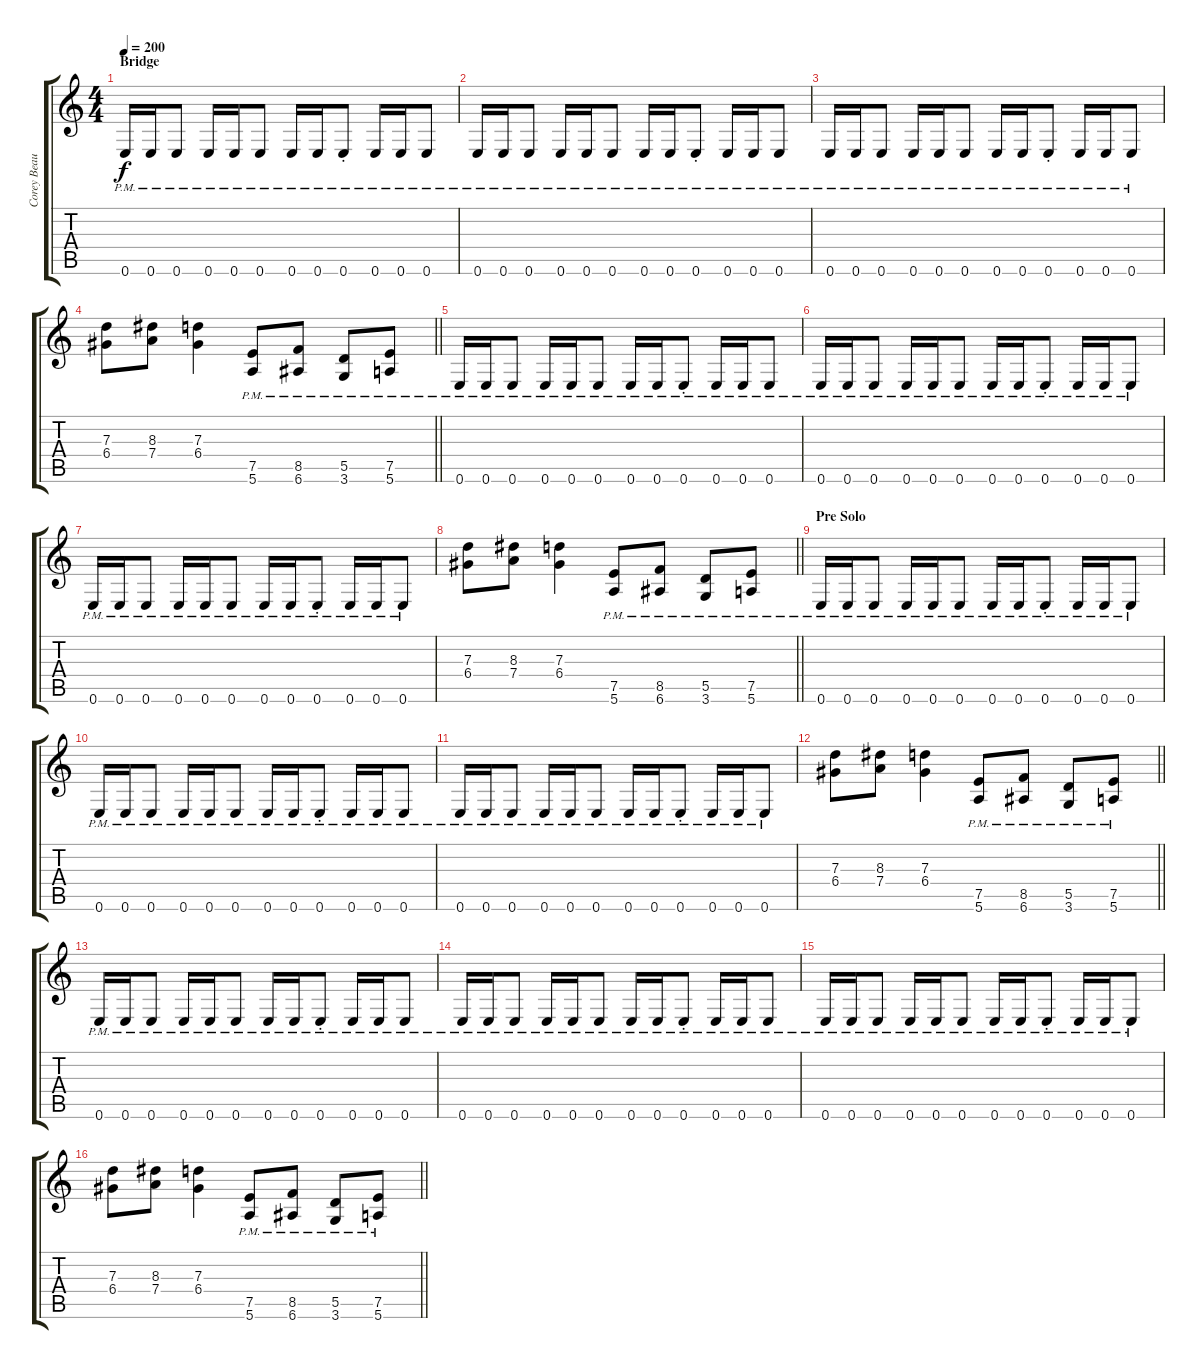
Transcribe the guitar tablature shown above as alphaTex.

\track ("Corey Beaulieu" "Corey Beau") {instrument distortionguitar}
\staff {score tabs}
\tuning (E4 B3 G3 D3 A2 E2) {hide}
\ts (4 4)
\section ("" "Bridge")
\tempo 200
\clef g2
\ks c
0.6{pm}.16{dy f} 0.6{pm}.16 0.6{pm}.8 0.6{pm}.16 0.6{pm}.16 0.6{pm}.8 0.6{pm}.16 0.6{pm}.16 0.6{pm st}.8 0.6{pm}.16 0.6{pm}.16 0.6{pm}.8 |
0.6{pm}.16 0.6{pm}.16 0.6{pm}.8 0.6{pm}.16 0.6{pm}.16 0.6{pm}.8 0.6{pm}.16 0.6{pm}.16 0.6{pm st}.8 0.6{pm}.16 0.6{pm}.16 0.6{pm}.8 |
0.6{pm}.16 0.6{pm}.16 0.6{pm}.8 0.6{pm}.16 0.6{pm}.16 0.6{pm}.8 0.6{pm}.16 0.6{pm}.16 0.6{pm st}.8 0.6{pm}.16 0.6{pm}.16 0.6{pm}.8 |
\barLineRight lightlight
(7.3 6.4).8 (8.3 7.4).8 (7.3 6.4).4 (7.5{pm} 5.6{pm}).8 (8.5{pm} 6.6{pm}).8 (5.5{pm} 3.6{pm}).8 (7.5{pm} 5.6{pm}).8 |
0.6{pm}.16 0.6{pm}.16 0.6{pm}.8 0.6{pm}.16 0.6{pm}.16 0.6{pm}.8 0.6{pm}.16 0.6{pm}.16 0.6{pm st}.8 0.6{pm}.16 0.6{pm}.16 0.6{pm}.8 |
0.6{pm}.16 0.6{pm}.16 0.6{pm}.8 0.6{pm}.16 0.6{pm}.16 0.6{pm}.8 0.6{pm}.16 0.6{pm}.16 0.6{pm st}.8 0.6{pm}.16 0.6{pm}.16 0.6{pm}.8 |
0.6{pm}.16 0.6{pm}.16 0.6{pm}.8 0.6{pm}.16 0.6{pm}.16 0.6{pm}.8 0.6{pm}.16 0.6{pm}.16 0.6{pm st}.8 0.6{pm}.16 0.6{pm}.16 0.6{pm}.8 |
\barLineRight lightlight
(7.3 6.4).8 (8.3 7.4).8 (7.3 6.4).4 (7.5{pm} 5.6{pm}).8 (8.5{pm} 6.6{pm}).8 (5.5{pm} 3.6{pm}).8 (7.5{pm} 5.6{pm}).8 |
\section ("" "Pre Solo")
0.6{pm}.16 0.6{pm}.16 0.6{pm}.8 0.6{pm}.16 0.6{pm}.16 0.6{pm}.8 0.6{pm}.16 0.6{pm}.16 0.6{pm st}.8 0.6{pm}.16 0.6{pm}.16 0.6{pm}.8 |
0.6{pm}.16 0.6{pm}.16 0.6{pm}.8 0.6{pm}.16 0.6{pm}.16 0.6{pm}.8 0.6{pm}.16 0.6{pm}.16 0.6{pm st}.8 0.6{pm}.16 0.6{pm}.16 0.6{pm}.8 |
0.6{pm}.16 0.6{pm}.16 0.6{pm}.8 0.6{pm}.16 0.6{pm}.16 0.6{pm}.8 0.6{pm}.16 0.6{pm}.16 0.6{pm st}.8 0.6{pm}.16 0.6{pm}.16 0.6{pm}.8 |
\barLineRight lightlight
(7.3 6.4).8 (8.3 7.4).8 (7.3 6.4).4 (7.5{pm} 5.6{pm}).8 (8.5{pm} 6.6{pm}).8 (5.5{pm} 3.6{pm}).8 (7.5{pm} 5.6{pm}).8 |
0.6{pm}.16 0.6{pm}.16 0.6{pm}.8 0.6{pm}.16 0.6{pm}.16 0.6{pm}.8 0.6{pm}.16 0.6{pm}.16 0.6{pm st}.8 0.6{pm}.16 0.6{pm}.16 0.6{pm}.8 |
0.6{pm}.16 0.6{pm}.16 0.6{pm}.8 0.6{pm}.16 0.6{pm}.16 0.6{pm}.8 0.6{pm}.16 0.6{pm}.16 0.6{pm st}.8 0.6{pm}.16 0.6{pm}.16 0.6{pm}.8 |
0.6{pm}.16 0.6{pm}.16 0.6{pm}.8 0.6{pm}.16 0.6{pm}.16 0.6{pm}.8 0.6{pm}.16 0.6{pm}.16 0.6{pm st}.8 0.6{pm}.16 0.6{pm}.16 0.6{pm}.8 |
\barLineRight lightlight
(7.3 6.4).8 (8.3 7.4).8 (7.3 6.4).4 (7.5{pm} 5.6{pm}).8 (8.5{pm} 6.6{pm}).8 (5.5{pm} 3.6{pm}).8 (7.5{pm} 5.6{pm}).8
